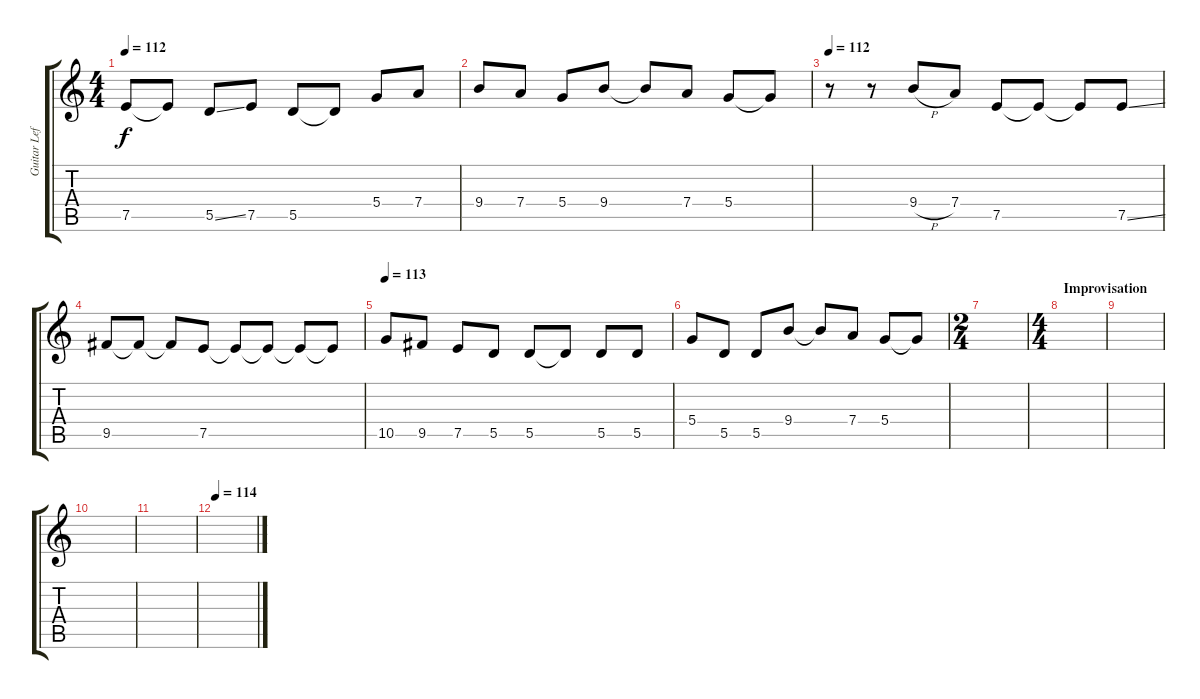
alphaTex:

\track ("Guitar Left" "Guitar Lef") {instrument acousticguitarsteel}
\staff {score tabs}
\tuning (E4 B3 G3 D3 A2 E2) {hide}
\ts (4 4)
\tempo 112
\clef g2
\ks c
7.5.8{dy f} 7.5{t}.8 5.5{ss}.8 7.5.8 5.5.8 5.5{t}.8 5.4.8 7.4.8 |
9.4.8 7.4.8 5.4.8 9.4.8 9.4{t}.8 7.4.8 5.4.8 5.4{t}.8 |
\tempo 112
r.8 r.8 9.4{h}.8 7.4.8 7.5.8 7.5{t}.8 7.5{t}.8 7.5{ss}.8 |
9.5.8 9.5{t}.8 9.5{t}.8 7.5.8 7.5{t}.8 7.5{t}.8 7.5{t}.8 7.5{t}.8 |
\tempo 113
10.5.8 9.5.8 7.5.8 5.5.8 5.5.8 5.5{t}.8 5.5.8 5.5.8 |
5.4.8 5.5.8 5.5.8 9.4.8 9.4{t}.8 7.4.8 5.4.8 5.4{t}.8 |
\ts (2 4)
|
\ts (4 4)
\section ("" "Improvisation")
|
|
|
|
\tempo 114
